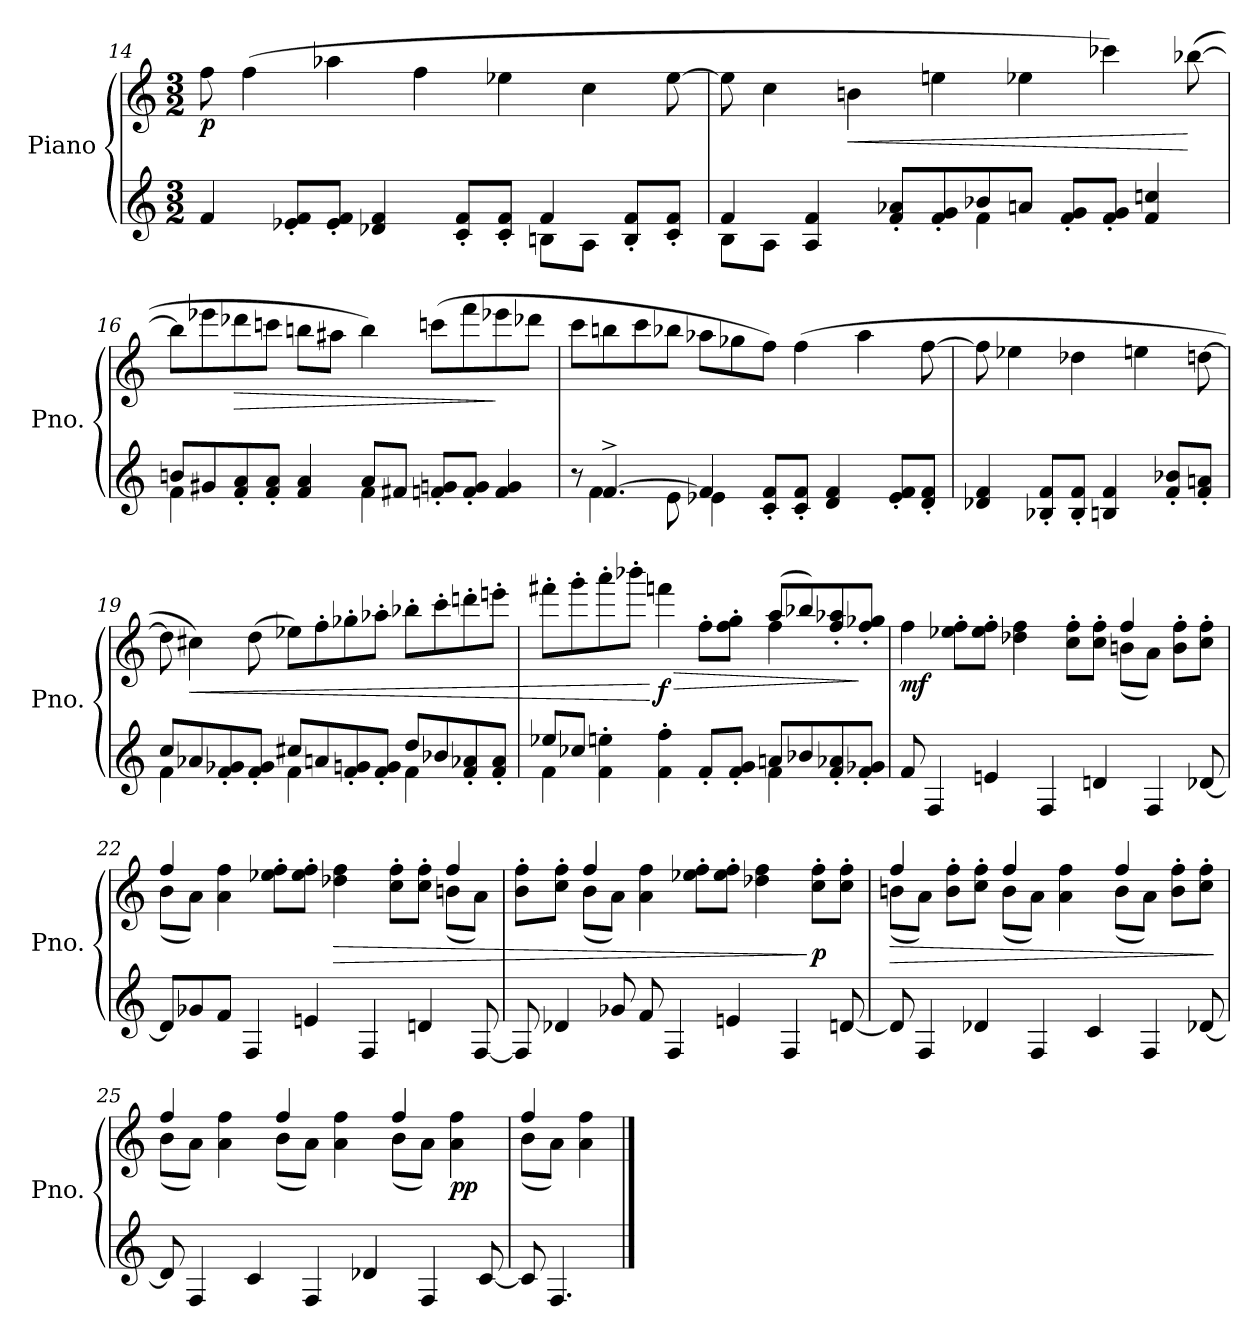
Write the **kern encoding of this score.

**kern	**kern	**dynam
*part1	*part1	*part1
*staff2	*staff1	*staff1/2
*I"Piano	*	*
*I'Pno.	*	*
*clefG2	*clefG2	*
*k[]	*k[]	*
*M3/2	*M3/2	*
=14	=14	=14
*^	*	*
!	!	!	!LO:DY:b
4f/	1ryy	8ff\	p
.	.	(>4ff\	.
8e-X/' 8f/'L	.	.	.
8e-/' 8f/'J	.	4aa-X\	.
4d-X/ 4f/	.	.	.
.	.	4ff\	.
8c/' 8f/'L	.	.	.
8c/' 8f/'J	.	4ee-X\	.
4f/	8Bn\L	.	.
.	8A\J	4cc\	.
8B/' 8f/'L	4ryy	.	.
8c/' 8f/'J	.	[8ee-\	.
!!LO:LB:g=z
=15	=15	=15	=15
4f/	8B\L	8ee-\]	.
.	8A\J	4cc\	.
4A/ 4f/	2ryy	.	.
!	!	!	!LO:HP:b
.	.	4bn\	<
8f/' 8a-X/'L	.	.	.
8f/' 8g/'	.	4een\	.
8b-X/	4f\	.	.
8an/J	.	4ee-X\	.
8f/' 8g/'L	2ryy	.	.
8f/' 8g/'J	.	4ccc-X\)	.
4f/ 4ccn/	.	.	.
.	.	(>[8bb-X\	[
=16	=16	=16	=16
8bn/L	4f\	8bb-\L]	.
8g#X/	.	8eee-X\	.
!	!	!	!LO:HP:b
8f/' 8a/'	2ryy	8ddd-X\	>
8f/' 8a/'J	.	8cccn\J	.
4f/ 4a/	.	8bbn\L	.
.	.	8aa#X\J	.
8a/L	4f\	4bb\)	.
8f#X/J	.	.	.
8fn/' 8gn/'L	2ryy	(>8cccn\L	.
8f/' 8g/'J	.	8fff\	.
4f/ 4g/	.	8eee-X\	]
.	.	8ddd-X\J	.
=17	=17	=17	=17
8r	8ryy	8ccc\L	.
[4.f^/	4f\	8bbn\	.
.	.	8ccc\	.
.	8e\	8bb-X\J	.
4f/]	4e-X\	8aa-X\L	.
.	.	8gg-X\	.
8c/' 8f/'L	2.ryy	8ff\J)	.
8c/' 8f/'J	.	(>4ff\	.
4d/ 4f/	.	.	.
.	.	4aa-\	.
8e-/' 8f/'L	.	.	.
8d/' 8f/'J	.	[8ff\	.
*v	*v	*	*
!!LO:PB:g=z
=18	=18	=18
4d-X/ 4f/	8ff\]	.
.	4ee-X\	.
8B-X/' 8f/'L	.	.
8B-/' 8f/'J	4dd-X\	.
4Bn/ 4f/	.	.
.	4een\	.
8f/' 8b-X/'L	.	.
8f/' 8an/'J	[8ddn\	.
=19	=19	=19
*^	*	*
8cc/L	4f\	8dd\]	.
!	!	!	!LO:HP:b
8a-X/	.	4cc#X\)	<
8f/' 8g-X/'	4ryy	.	.
8f/' 8g-/'J	.	(>8dd\	.
8cc#X/L	4f\	8ee-X\L)	.
8an/	.	8ff'\	.
8f/' 8gn/'	4ryy	8gg-X'\	.
8f/' 8g/'J	.	8aa-X'\J	.
8dd/L	4f\	8bb-X'\L	.
8b-X/	.	8ccc'\	.
8f/' 8a-X/'	4ryy	8dddn'\	.
8f/' 8a-/'J	.	8eeen'\J	.
=20	=20	=20	=20
*	*	*^	*
8ee-X/L	4f\	8fff#X'\L	1ryy	.
8cc-X/J	.	8ggg'\	.	.
4f\' 4een\'	2.ryy	8aaa'\	.	.
.	.	8bbb-X'\J	.	.
!	!	!	!	!LO:HP:n=1:b
!	!	!	!	!LO:DY:n=1:b
4f\' 4ff\'	.	4fffn\	.	[ > f
8f'/L	.	8ff'\L	.	.
8f/' 8g/'J	.	8ff\' 8gg\'J	.	.
8an/L	4f\	(>8aa/L	4ff\	.
8b-X/	.	8bb-X/)	.	.
8f/' 8a-X/'	4ryy	8ff/' 8aa-X/'	4ryy	.
8f/' 8g-X/'J	.	8ff/' 8gg-X/'J	.	]
*v	*v	*	*	*
!!LO:LB:g=z	!!
=21	=21	=21	=21
!	!	!	!LO:DY:b
8f/	4ff\	1ryy	mf
4F/	.	.	.
.	8ee-X\' 8ff\'L	.	.
4en/	8ee-\' 8ff\'J	.	.
.	4dd-X\ 4ff\	.	.
4F/	.	.	.
.	8cc\' 8ff\'L	.	.
4dn/	8cc\' 8ff\'J	.	.
.	4ff/	(<8bn\L	.
4F/	.	8a\J)	.
.	8b\' 8ff\'L	4ryy	.
[8d-X/	8cc\' 8ff\'J	.	.
=22	=22	=22	=22
8d-/L]	4ff/	(<8b\L	.
8g-X/	.	8a\J)	.
8f/J	4a\ 4ff\	1ryy	.
4F/	.	.	.
.	8ee-X\' 8ff\'L	.	.
4en/	8ee-\' 8ff\'J	.	.
!	!	!	!LO:HP:b
.	4dd-X\ 4ff\	.	>
4F/	.	.	.
.	8cc\' 8ff\'L	.	.
4dn/	8cc\' 8ff\'J	.	.
.	4ff/	(<8bn\L	.
[8F/	.	8a\J)	.
=23	=23	=23	=23
8F/]	8b\' 8ff\'L	4ryy	.
4d-X/	8cc\' 8ff\'J	.	.
.	4ff/	(<8b\L	.
8g-X/	.	8a\J)	.
8f/	4a\ 4ff\	1ryy	.
4F/	.	.	.
.	8ee-X\' 8ff\'L	.	.
4en/	8ee-\' 8ff\'J	.	.
.	4dd-X\ 4ff\	.	.
4F/	.	.	.
!	!	!	!LO:DY:n=1:b
.	8cc\' 8ff\'L	.	] p
[8dn/	8cc\' 8ff\'J	.	.
!!LO:LB:g=z	!!
=24	=24	=24	=24
!	!	!	!LO:HP:b
8d/]	4ff/	(<8bn\L	>
4F/	.	8a\J)	.
.	8b\' 8ff\'L	4ryy	.
4d-X/	8cc\' 8ff\'J	.	.
.	4ff/	(<8b\L	.
4F/	.	8a\J)	.
.	4a\ 4ff\	4ryy	.
4c/	.	.	.
.	4ff/	(<8b\L	.
4F/	.	8a\J)	.
.	8b\' 8ff\'L	4ryy	.
[8d-X/	8cc\' 8ff\'J	.	.
*	*v	*v	*
.	.	]
=25	=25	=25
*	*^	*
8d-/]	4ff/	(<8b\L	.
4F/	.	8a\J)	.
.	4a\ 4ff\	4ryy	.
4c/	.	.	.
.	4ff/	(<8b\L	.
4F/	.	8a\J)	.
.	4a\ 4ff\	4ryy	.
4d-X/	.	.	.
.	4ff/	(<8b\L	.
4F/	.	8a\J)	.
!	!	!	!LO:DY:b
.	4a\ 4ff\	4ryy	pp
[8c/	.	.	.
=26	=26	=26	=26
8c/]	4ff/	(<8b\L	.
4.F/	.	8a\J)	.
.	4a\ 4ff\	4ryy	.
*	*v	*v	*
==	==	==
*-	*-	*-
